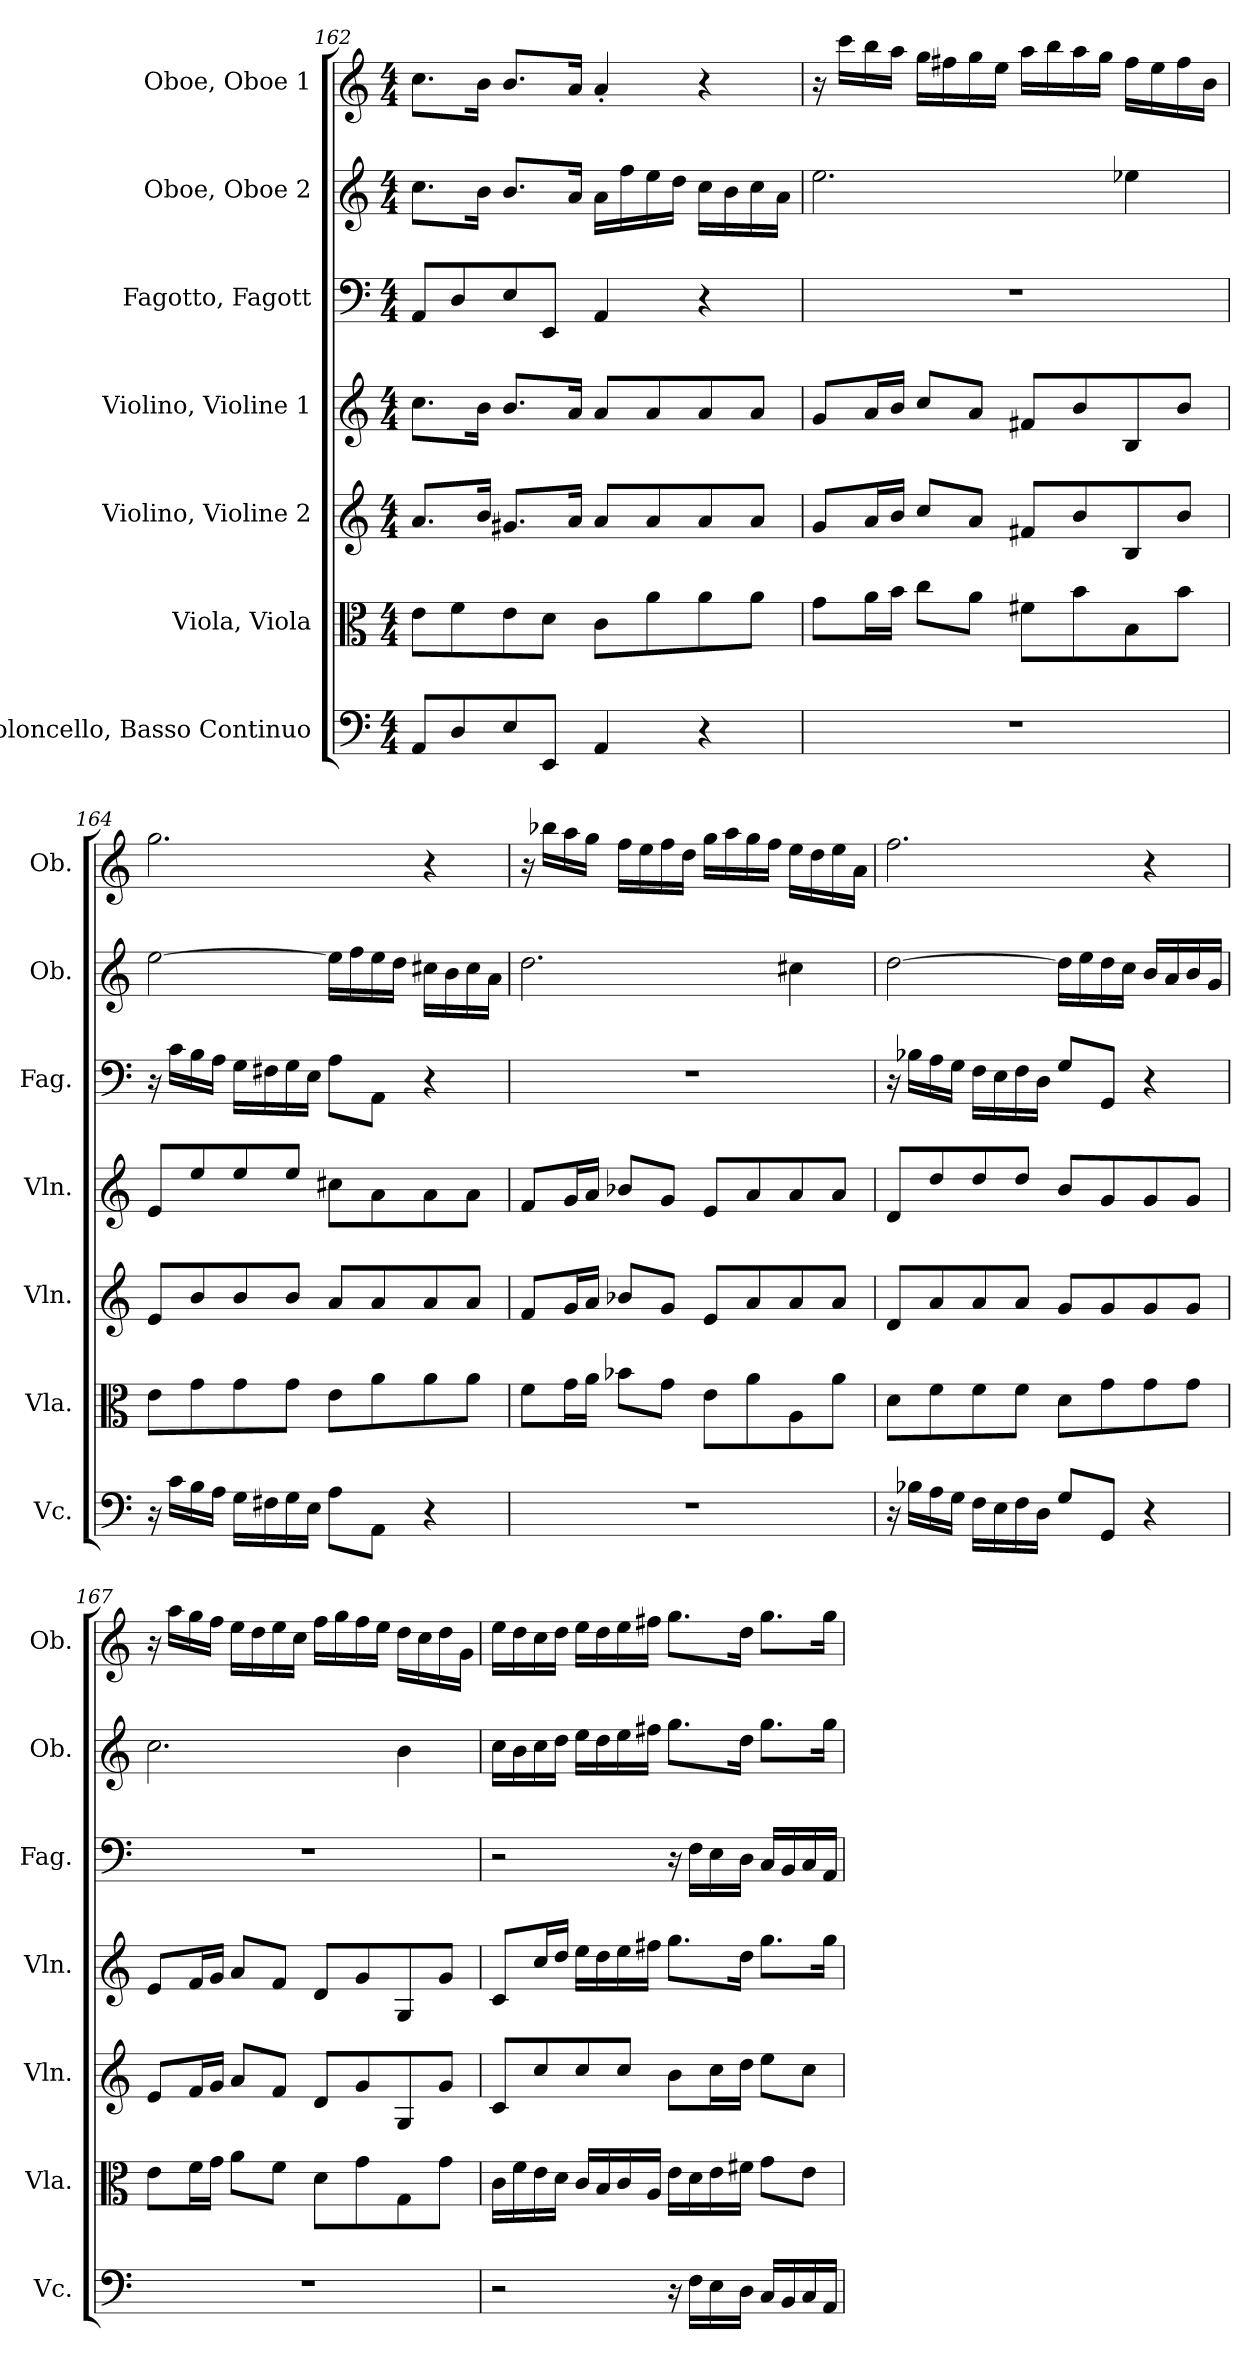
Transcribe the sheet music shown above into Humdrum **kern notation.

**kern	**kern	**kern	**kern	**kern	**kern	**kern
*part7	*part6	*part5	*part4	*part3	*part2	*part1
*staff7	*staff6	*staff5	*staff4	*staff3	*staff2	*staff1
*I"Violoncello, Basso Continuo	*I"Viola, Viola	*I"Violino, Violine 2	*I"Violino, Violine 1	*I"Fagotto, Fagott	*I"Oboe, Oboe 2	*I"Oboe, Oboe 1
*I'Vc.	*I'Vla.	*I'Vln.	*I'Vln.	*I'Fag.	*I'Ob.	*I'Ob.
!!LO:PB:g=z
*clefF4	*clefC3	*clefG2	*clefG2	*clefF4	*clefG2	*clefG2
*k[]	*k[]	*k[]	*k[]	*k[]	*k[]	*k[]
*M4/4	*M4/4	*M4/4	*M4/4	*M4/4	*M4/4	*M4/4
=162	=162	=162	=162	=162	=162	=162
8AA/L	8e\L	8.a/L	8.cc\L	8AA/L	8.cc\L	8.cc\L
8D/	8f\	.	.	8D/	.	.
.	.	16b/Jk	16b\Jk	.	16b\Jk	16b\Jk
8E/	8e\	8.g#X/L	8.b/L	8E/	8.b/L	8.b/L
8EE/J	8d\J	.	.	8EE/J	.	.
.	.	16a/Jk	16a/Jk	.	16a/Jk	16a/Jk
4AA/	8c\L	8a/L	8a/L	4AA/	16a\LL	4a'/
.	.	.	.	.	16ff\	.
.	8a\	8a/	8a/	.	16ee\	.
.	.	.	.	.	16dd\JJ	.
4r	8a\	8a/	8a/	4r	16cc\LL	4r
.	.	.	.	.	16b\	.
.	8a\J	8a/J	8a/J	.	16cc\	.
.	.	.	.	.	16a\JJ	.
=163	=163	=163	=163	=163	=163	=163
1r	8g\L	8g/L	8g/L	1r	2.ee\	16r
.	.	.	.	.	.	16ccc\LL
.	16a\L	16a/L	16a/L	.	.	16bb\
.	16b\JJ	16b/JJ	16b/JJ	.	.	16aa\JJ
.	8cc\L	8cc/L	8cc/L	.	.	16gg\LL
.	.	.	.	.	.	16ff#X\
.	8a\J	8a/J	8a/J	.	.	16gg\
.	.	.	.	.	.	16ee\JJ
.	8f#X\L	8f#X/L	8f#X/L	.	.	16aa\LL
.	.	.	.	.	.	16bb\
.	8b\	8b/	8b/	.	.	16aa\
.	.	.	.	.	.	16gg\JJ
.	8B\	8B/	8B/	.	4ee-X\	16ff#\LL
.	.	.	.	.	.	16ee\
.	8b\J	8b/J	8b/J	.	.	16ff#\
.	.	.	.	.	.	16b\JJ
!!LO:PB:g=z
=164	=164	=164	=164	=164	=164	=164
16r	8e\L	8e/L	8e/L	16r	[2ee\	2.gg\
16c\LL	.	.	.	16c\LL	.	.
16B\	8g\	8b/	8ee/	16B\	.	.
16A\JJ	.	.	.	16A\JJ	.	.
16G\LL	8g\	8b/	8ee/	16G\LL	.	.
16F#X\	.	.	.	16F#X\	.	.
16G\	8g\J	8b/J	8ee/J	16G\	.	.
16E\JJ	.	.	.	16E\JJ	.	.
8A\L	8e\L	8a/L	8cc#X\L	8A\L	16ee\LL]	.
.	.	.	.	.	16ff\	.
8AA\J	8a\	8a/	8a\	8AA\J	16ee\	.
.	.	.	.	.	16dd\JJ	.
4r	8a\	8a/	8a\	4r	16cc#X\LL	4r
.	.	.	.	.	16b\	.
.	8a\J	8a/J	8a\J	.	16cc#\	.
.	.	.	.	.	16a\JJ	.
=165	=165	=165	=165	=165	=165	=165
1r	8f\L	8f/L	8f/L	1r	2.dd\	16r
.	.	.	.	.	.	16bb-X\LL
.	16g\L	16g/L	16g/L	.	.	16aa\
.	16a\JJ	16a/JJ	16a/JJ	.	.	16gg\JJ
.	8b-X\L	8b-X/L	8b-X/L	.	.	16ff\LL
.	.	.	.	.	.	16ee\
.	8g\J	8g/J	8g/J	.	.	16ff\
.	.	.	.	.	.	16dd\JJ
.	8e\L	8e/L	8e/L	.	.	16gg\LL
.	.	.	.	.	.	16aa\
.	8a\	8a/	8a/	.	.	16gg\
.	.	.	.	.	.	16ff\JJ
.	8A\	8a/	8a/	.	4cc#X\	16ee\LL
.	.	.	.	.	.	16dd\
.	8a\J	8a/J	8a/J	.	.	16ee\
.	.	.	.	.	.	16a\JJ
!!LO:PB:g=z
=166	=166	=166	=166	=166	=166	=166
16r	8d\L	8d/L	8d/L	16r	[2dd\	2.ff\
16B-X\LL	.	.	.	16B-X\LL	.	.
16A\	8f\	8a/	8dd/	16A\	.	.
16G\JJ	.	.	.	16G\JJ	.	.
16F\LL	8f\	8a/	8dd/	16F\LL	.	.
16E\	.	.	.	16E\	.	.
16F\	8f\J	8a/J	8dd/J	16F\	.	.
16D\JJ	.	.	.	16D\JJ	.	.
8G/L	8d\L	8g/L	8b/L	8G/L	16dd\LL]	.
.	.	.	.	.	16ee\	.
8GG/J	8g\	8g/	8g/	8GG/J	16dd\	.
.	.	.	.	.	16cc\JJ	.
4r	8g\	8g/	8g/	4r	16b/LL	4r
.	.	.	.	.	16a/	.
.	8g\J	8g/J	8g/J	.	16b/	.
.	.	.	.	.	16g/JJ	.
=167	=167	=167	=167	=167	=167	=167
1r	8e\L	8e/L	8e/L	1r	2.cc\	16r
.	.	.	.	.	.	16aa\LL
.	16f\L	16f/L	16f/L	.	.	16gg\
.	16g\JJ	16g/JJ	16g/JJ	.	.	16ff\JJ
.	8a\L	8a/L	8a/L	.	.	16ee\LL
.	.	.	.	.	.	16dd\
.	8f\J	8f/J	8f/J	.	.	16ee\
.	.	.	.	.	.	16cc\JJ
.	8d\L	8d/L	8d/L	.	.	16ff\LL
.	.	.	.	.	.	16gg\
.	8g\	8g/	8g/	.	.	16ff\
.	.	.	.	.	.	16ee\JJ
.	8G\	8G/	8G/	.	4b\	16dd\LL
.	.	.	.	.	.	16cc\
.	8g\J	8g/J	8g/J	.	.	16dd\
.	.	.	.	.	.	16g\JJ
!!LO:PB:g=z
=168	=168	=168	=168	=168	=168	=168
2r	16c\LL	8c/L	8c/L	2r	16cc\LL	16ee\LL
.	16f\	.	.	.	16b\	16dd\
.	16e\	8cc/	16cc/L	.	16cc\	16cc\
.	16d\JJ	.	16dd/JJ	.	16dd\JJ	16dd\JJ
.	16c/LL	8cc/	16ee\LL	.	16ee\LL	16ee\LL
.	16B/	.	16dd\	.	16dd\	16dd\
.	16c/	8cc/J	16ee\	.	16ee\	16ee\
.	16A/JJ	.	16ff#X\JJ	.	16ff#X\JJ	16ff#X\JJ
16r	16e\LL	8b\L	8.gg\L	16r	8.gg\L	8.gg\L
16F\LL	16d\	.	.	16F\LL	.	.
16E\	16e\	16cc\L	.	16E\	.	.
16D\JJ	16f#X\JJ	16dd\JJ	16dd\Jk	16D\JJ	16dd\Jk	16dd\Jk
16C/LL	8g\L	8ee\L	8.gg\L	16C/LL	8.gg\L	8.gg\L
16BB/	.	.	.	16BB/	.	.
16C/	8e\J	8cc\J	.	16C/	.	.
16AA/JJ	.	.	16gg\Jk	16AA/JJ	16gg\Jk	16gg\Jk
=	=	=	=	=	=	=
*-	*-	*-	*-	*-	*-	*-
